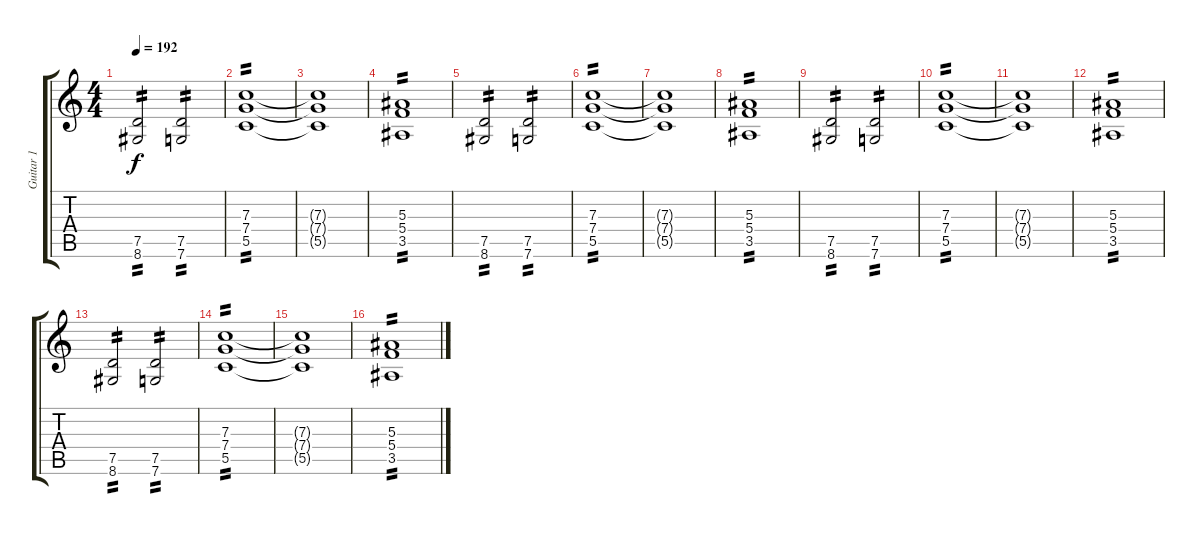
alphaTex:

\track ("Guitar 1" "Guitar 1") {instrument overdrivenguitar}
\staff {score tabs}
\tuning (D4 A3 F3 C3 G2 C2) {hide}
\ts (4 4)
\tempo 192
\clef g2
\ks c
(7.5 8.6).2{tp 2 dy f} (7.5 7.6).2{tp 2} |
(7.3 7.4 5.5).1{tp 2} |
(7.3{t} 7.4{t} 5.5{t}).1 |
(5.3 5.4 3.5).1{tp 2} |
(7.5 8.6).2{tp 2} (7.5 7.6).2{tp 2} |
(7.3 7.4 5.5).1{tp 2} |
(7.3{t} 7.4{t} 5.5{t}).1 |
(5.3 5.4 3.5).1{tp 2} |
(7.5 8.6).2{tp 2} (7.5 7.6).2{tp 2} |
(7.3 7.4 5.5).1{tp 2} |
(7.3{t} 7.4{t} 5.5{t}).1 |
(5.3 5.4 3.5).1{tp 2} |
(7.5 8.6).2{tp 2} (7.5 7.6).2{tp 2} |
(7.3 7.4 5.5).1{tp 2} |
(7.3{t} 7.4{t} 5.5{t}).1 |
(5.3 5.4 3.5).1{tp 2}
